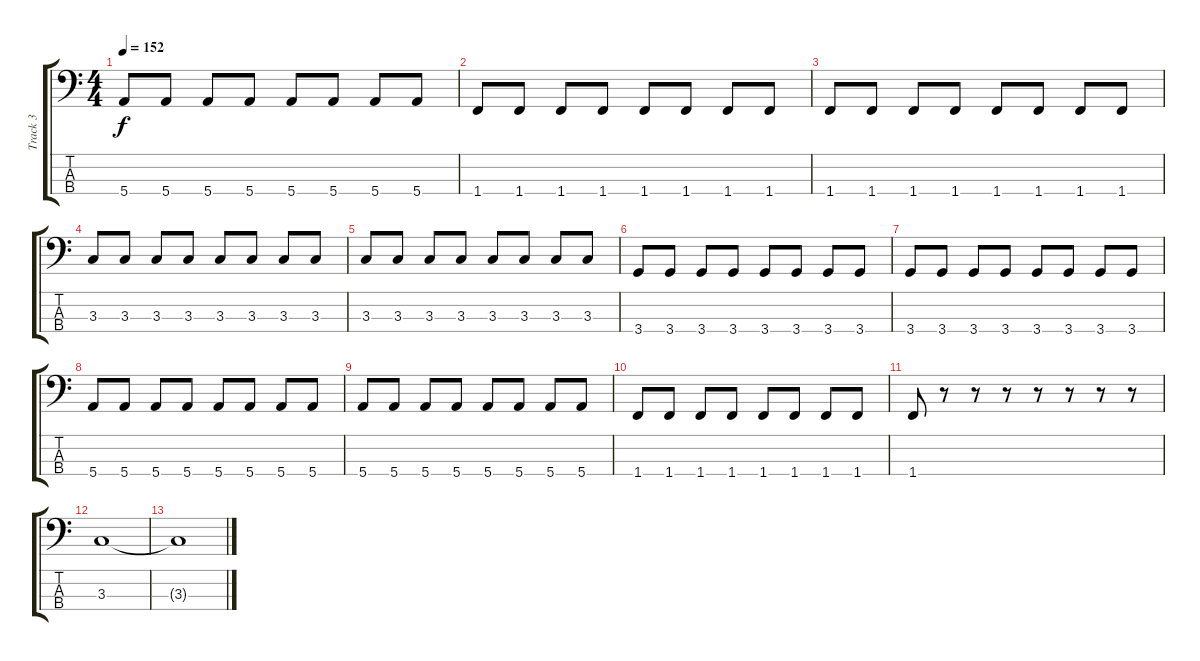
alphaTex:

\track ("Track 3" "Track 3") {instrument electricbassfinger}
\staff {score tabs}
\tuning (G2 D2 A1 E1) {hide}
\ts (4 4)
\tempo 152
\clef f4
\ks c
5.4.8{dy f} 5.4.8 5.4.8 5.4.8 5.4.8 5.4.8 5.4.8 5.4.8 |
1.4.8 1.4.8 1.4.8 1.4.8 1.4.8 1.4.8 1.4.8 1.4.8 |
1.4.8 1.4.8 1.4.8 1.4.8 1.4.8 1.4.8 1.4.8 1.4.8 |
3.3.8 3.3.8 3.3.8 3.3.8 3.3.8 3.3.8 3.3.8 3.3.8 |
3.3.8 3.3.8 3.3.8 3.3.8 3.3.8 3.3.8 3.3.8 3.3.8 |
3.4.8 3.4.8 3.4.8 3.4.8 3.4.8 3.4.8 3.4.8 3.4.8 |
3.4.8 3.4.8 3.4.8 3.4.8 3.4.8 3.4.8 3.4.8 3.4.8 |
5.4.8 5.4.8 5.4.8 5.4.8 5.4.8 5.4.8 5.4.8 5.4.8 |
5.4.8 5.4.8 5.4.8 5.4.8 5.4.8 5.4.8 5.4.8 5.4.8 |
1.4.8 1.4.8 1.4.8 1.4.8 1.4.8 1.4.8 1.4.8 1.4.8 |
1.4.8 r.8 r.8 r.8 r.8 r.8 r.8 r.8 |
3.3.1 |
3.3{t}.1
